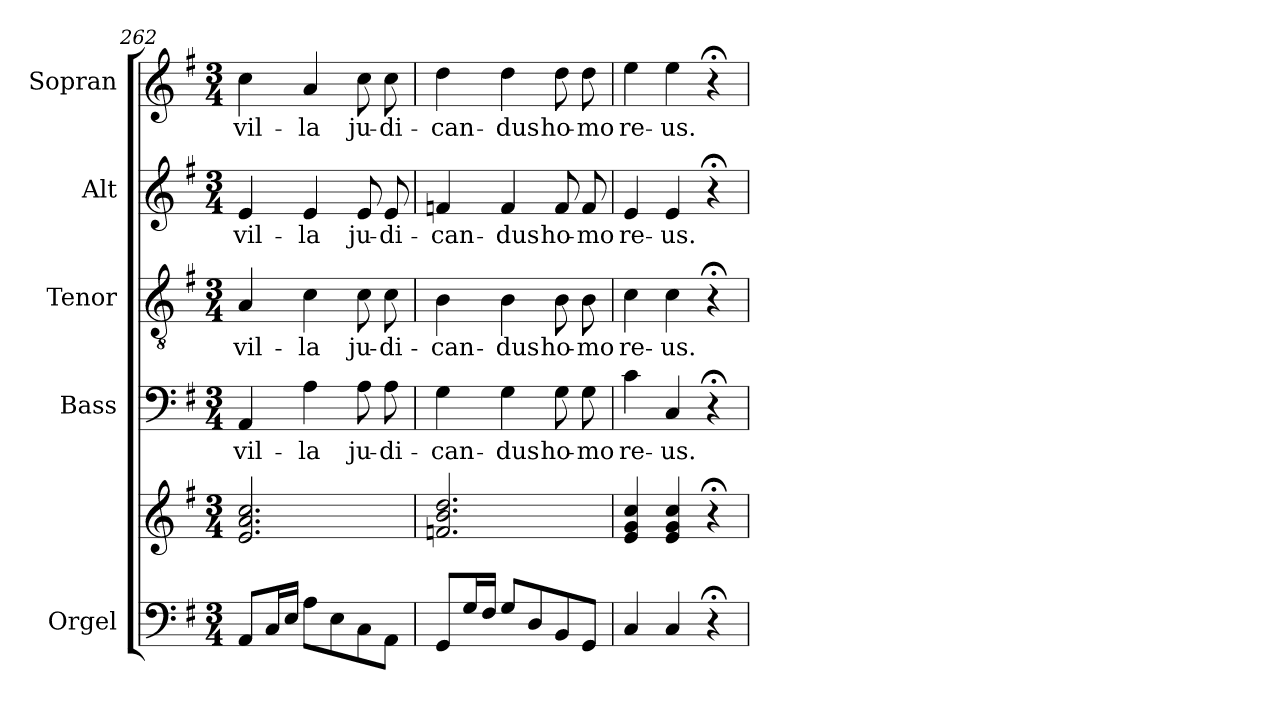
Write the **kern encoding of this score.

**kern	**kern	**kern	**text	**kern	**text	**kern	**text	**kern	**text
*part5	*part5	*part4	*part4	*part3	*part3	*part2	*part2	*part1	*part1
*staff6	*staff5	*staff4	*staff4	*staff3	*staff3	*staff2	*staff2	*staff1	*staff1
*I"Orgel	*	*I"Bass	*	*I"Tenor	*	*I"Alt	*	*I"Sopran	*
*I'Org.	*	*I'B.	*	*I'T.	*	*I'A.	*	*I'S.	*
*clefF4	*clefG2	*clefF4	*	*clefGv2	*	*clefG2	*	*clefG2	*
*k[f#]	*k[f#]	*k[f#]	*	*k[f#]	*	*k[f#]	*	*k[f#]	*
*G:	*G:	*G:	*	*G:	*	*G:	*	*G:	*
*M3/4	*M3/4	*M3/4	*	*M3/4	*	*M3/4	*	*M3/4	*
=262	=262	=262	=262	=262	=262	=262	=262	=262	=262
!	!	!	!LO:LY:b	!	!LO:LY:b	!	!LO:LY:b	!	!LO:LY:b
8AA/L	2.e/ 2.a/ 2.cc/	4AA/	-vil-	4A/	-vil-	4e/	-vil-	4cc\	-vil-
16C/L	.	.	.	.	.	.	.	.	.
16E/JJ	.	.	.	.	.	.	.	.	.
!	!	!	!LO:LY:b	!	!LO:LY:b	!	!LO:LY:b	!	!LO:LY:b
8A\L	.	4A\	-la	4c\	-la	4e/	-la	4a/	-la
8E\	.	.	.	.	.	.	.	.	.
!	!	!	!LO:LY:b	!	!LO:LY:b	!	!LO:LY:b	!	!LO:LY:b
8C\	.	8A\	ju-	8c\	ju-	8e/	ju-	8cc\	ju-
!	!	!	!LO:LY:b	!	!LO:LY:b	!	!LO:LY:b	!	!LO:LY:b
8AA\J	.	8A\	-di-	8c\	-di-	8e/	-di-	8cc\	-di-
=263	=263	=263	=263	=263	=263	=263	=263	=263	=263
!	!	!	!LO:LY:b	!	!LO:LY:b	!	!LO:LY:b	!	!LO:LY:b
8GG/L	2.fn/ 2.b/ 2.dd/	4G\	-can-	4B\	-can-	4fn/	-can-	4dd\	-can-
16G/L	.	.	.	.	.	.	.	.	.
16F#/JJ	.	.	.	.	.	.	.	.	.
!	!	!	!LO:LY:b	!	!LO:LY:b	!	!LO:LY:b	!	!LO:LY:b
8G/L	.	4G\	-dus	4B\	-dus	4f/	-dus	4dd\	-dus
8D/	.	.	.	.	.	.	.	.	.
!	!	!	!LO:LY:b	!	!LO:LY:b	!	!LO:LY:b	!	!LO:LY:b
8BB/	.	8G\	ho-	8B\	ho-	8f/	ho-	8dd\	ho-
!	!	!	!LO:LY:b	!	!LO:LY:b	!	!LO:LY:b	!	!LO:LY:b
8GG/J	.	8G\	-mo	8B\	-mo	8f/	-mo	8dd\	-mo
=264	=264	=264	=264	=264	=264	=264	=264	=264	=264
!	!	!	!LO:LY:b	!	!LO:LY:b	!	!LO:LY:b	!	!LO:LY:b
4C/	4e/ 4g/ 4cc/	4c\	re-	4c\	re-	4e/	re-	4ee\	re-
!	!	!	!LO:LY:b	!	!LO:LY:b	!	!LO:LY:b	!	!LO:LY:b
4C/	4e/ 4g/ 4cc/	4C/	-us.	4c\	-us.	4e/	-us.	4ee\	-us.
4r;<	4r;<	4r;<	.	4r;<	.	4r;<	.	4r;<	.
=	=	=	=	=	=	=	=	=	=
*-	*-	*-	*-	*-	*-	*-	*-	*-	*-
